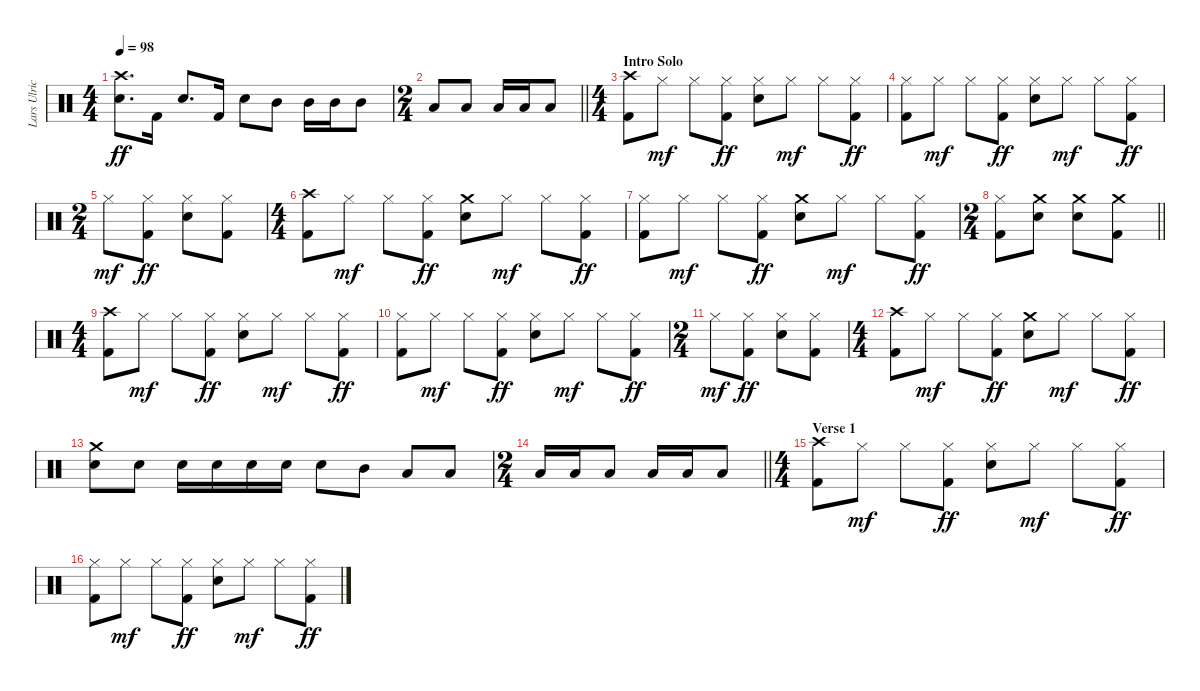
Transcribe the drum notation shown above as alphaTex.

\track ("Lars Ulrich" "Lars Ulric") {instrument percussion}
\staff {score}
\articulation defaults
\ts (4 4)
\tempo 98
\clef neutral
\ks c
("Crash high (hit)" "Snare (hit) 2").8{d dy ff} "Kick (hit) 2".16 "Snare (hit) 2".8{d} "Kick (hit) 2".16 "Snare (hit) 2".8 "Mid Tom (hit)".8 "Mid Tom (hit)".16 "Mid Tom (hit)".16 "Mid Tom (hit)".8 |
\ts (2 4)
\barLineRight lightlight "Low Tom (hit)".8 "Low Tom (hit)".8 "Low Floor Tom (hit)".16 "Low Floor Tom (hit)".16 "Low Floor Tom (hit)".8
|
\ts (4 4)
\section ("" "Intro Solo")
("Crash high (hit)" "Kick (hit) 2").8 "Hi-Hat (closed)".8{dy mf} "Hi-Hat (closed)".8 ("Hi-Hat (closed)" "Kick (hit) 2").8{dy ff} ("Hi-Hat (closed)" "Snare (hit) 2").8 "Hi-Hat (closed)".8{dy mf} "Hi-Hat (closed)".8 ("Hi-Hat (closed)" "Kick (hit) 2").8{dy ff} |
("Hi-Hat (closed)" "Kick (hit) 2").8 "Hi-Hat (closed)".8{dy mf} "Hi-Hat (closed)".8 ("Hi-Hat (closed)" "Kick (hit) 2").8{dy ff} ("Hi-Hat (closed)" "Snare (hit) 2").8 "Hi-Hat (closed)".8{dy mf} "Hi-Hat (closed)".8 ("Hi-Hat (closed)" "Kick (hit) 2").8{dy ff} |
\ts (2 4)
"Hi-Hat (closed)".8{dy mf} ("Hi-Hat (closed)" "Kick (hit) 2").8{dy ff} ("Hi-Hat (closed)" "Snare (hit) 2").8 ("Hi-Hat (closed)" "Kick (hit) 2").8 |
\ts (4 4)
("Crash high (hit)" "Kick (hit) 2").8 "Hi-Hat (closed)".8{dy mf} "Hi-Hat (closed)".8 ("Hi-Hat (closed)" "Kick (hit) 2").8{dy ff} ("Crash medium (hit)" "Snare (hit) 2").8 "Hi-Hat (closed)".8{dy mf} "Hi-Hat (closed)".8 ("Hi-Hat (closed)" "Kick (hit) 2").8{dy ff} |
("Hi-Hat (closed)" "Kick (hit) 2").8 "Hi-Hat (closed)".8{dy mf} "Hi-Hat (closed)".8 ("Hi-Hat (closed)" "Kick (hit) 2").8{dy ff} ("Crash medium (hit)" "Snare (hit) 2").8 "Hi-Hat (closed)".8{dy mf} "Hi-Hat (closed)".8 ("Hi-Hat (closed)" "Kick (hit) 2").8{dy ff} |
\ts (2 4)
\barLineRight lightlight
("Hi-Hat (closed)" "Kick (hit) 2").8 ("Crash medium (hit)" "Snare (hit) 2").8 ("Crash medium (hit)" "Snare (hit) 2").8 ("Crash medium (hit)" "Kick (hit) 2").8 |
\ts (4 4)
("Crash high (hit)" "Kick (hit) 2").8 "Hi-Hat (closed)".8{dy mf} "Hi-Hat (closed)".8 ("Hi-Hat (closed)" "Kick (hit) 2").8{dy ff} ("Hi-Hat (closed)" "Snare (hit) 2").8 "Hi-Hat (closed)".8{dy mf} "Hi-Hat (closed)".8 ("Hi-Hat (closed)" "Kick (hit) 2").8{dy ff} |
("Hi-Hat (closed)" "Kick (hit) 2").8 "Hi-Hat (closed)".8{dy mf} "Hi-Hat (closed)".8 ("Hi-Hat (closed)" "Kick (hit) 2").8{dy ff} ("Hi-Hat (closed)" "Snare (hit) 2").8 "Hi-Hat (closed)".8{dy mf} "Hi-Hat (closed)".8 ("Hi-Hat (closed)" "Kick (hit) 2").8{dy ff} |
\ts (2 4)
"Hi-Hat (closed)".8{dy mf} ("Hi-Hat (closed)" "Kick (hit) 2").8{dy ff} ("Hi-Hat (closed)" "Snare (hit) 2").8 ("Hi-Hat (closed)" "Kick (hit) 2").8 |
\ts (4 4)
("Crash high (hit)" "Kick (hit) 2").8 "Hi-Hat (closed)".8{dy mf} "Hi-Hat (closed)".8 ("Hi-Hat (closed)" "Kick (hit) 2").8{dy ff} ("Crash medium (hit)" "Snare (hit) 2").8 "Hi-Hat (closed)".8{dy mf} "Hi-Hat (closed)".8 ("Hi-Hat (closed)" "Kick (hit) 2").8{dy ff} |
("Crash medium (hit)" "Snare (hit) 2").8 "Snare (hit) 2".8 "Snare (hit) 2".16 "Snare (hit) 2".16 "Snare (hit) 2".16 "Snare (hit) 2".16 "Snare (hit) 2".8 "Mid Tom (hit)".8 "Low Tom (hit)".8 "Low Floor Tom (hit)".8 |
\ts (2 4)
\barLineRight lightlight "Low Tom (hit)".16 "Low Tom (hit)".16 "Low Tom (hit)".8 "Low Floor Tom (hit)".16 "Low Floor Tom (hit)".16 "Low Floor Tom (hit)".8
|
\ts (4 4)
\section ("" "Verse 1")
("Crash high (hit)" "Kick (hit) 2").8 "Hi-Hat (closed)".8{dy mf} "Hi-Hat (closed)".8 ("Hi-Hat (closed)" "Kick (hit) 2").8{dy ff} ("Hi-Hat (closed)" "Snare (hit) 2").8 "Hi-Hat (closed)".8{dy mf} "Hi-Hat (closed)".8 ("Hi-Hat (closed)" "Kick (hit) 2").8{dy ff} |
("Hi-Hat (closed)" "Kick (hit) 2").8 "Hi-Hat (closed)".8{dy mf} "Hi-Hat (closed)".8 ("Hi-Hat (closed)" "Kick (hit) 2").8{dy ff} ("Hi-Hat (closed)" "Snare (hit) 2").8 "Hi-Hat (closed)".8{dy mf} "Hi-Hat (closed)".8 ("Hi-Hat (closed)" "Kick (hit) 2").8{dy ff}
